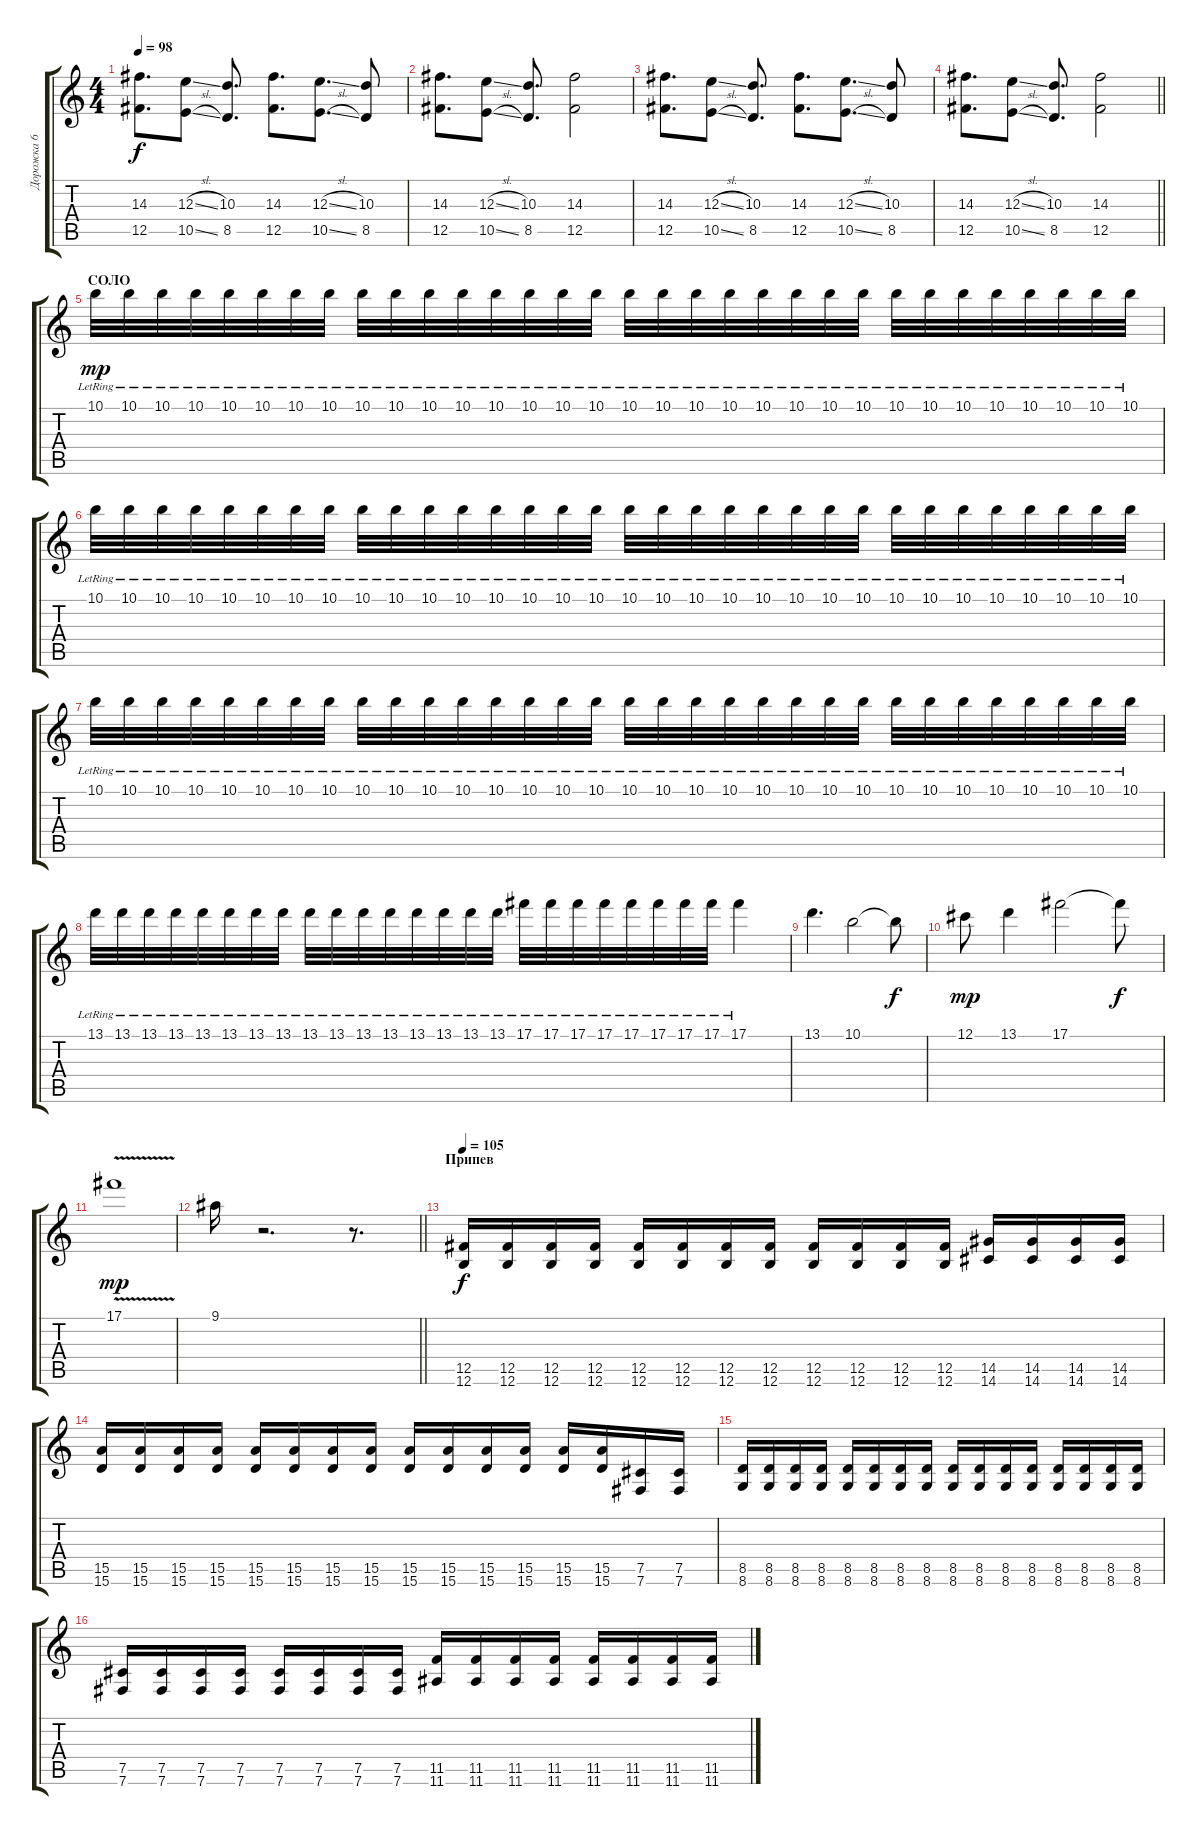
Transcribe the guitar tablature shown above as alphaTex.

\track ("Дорожка 6" "Дорожка 6") {instrument overdrivenguitar}
\staff {score tabs}
\tuning (Db4 Ab3 E3 B2 Gb2 B1) {hide}
\ts (4 4)
\tempo 98
\clef g2
\ks c
(14.3 12.5).8{d dy f} (12.3{sl} 10.5{sl}).8 (10.3 8.5).8{d} (14.3 12.5).8{d} (12.3{sl} 10.5{sl}).8{d} (10.3 8.5).8 |
(14.3 12.5).8{d} (12.3{sl} 10.5{sl}).8 (10.3 8.5).8{d} (14.3 12.5).2 |
(14.3 12.5).8{d} (12.3{sl} 10.5{sl}).8 (10.3 8.5).8{d} (14.3 12.5).8{d} (12.3{sl} 10.5{sl}).8{d} (10.3 8.5).8 |
\barLineRight lightlight
(14.3 12.5).8{d} (12.3{sl} 10.5{sl}).8 (10.3 8.5).8{d} (14.3 12.5).2 |
\section ("" "СОЛО")
10.1{lr}.32{dy mp} 10.1{lr}.32 10.1{lr}.32 10.1{lr}.32 10.1{lr}.32 10.1{lr}.32 10.1{lr}.32 10.1{lr}.32 10.1{lr}.32 10.1{lr}.32 10.1{lr}.32 10.1{lr}.32 10.1{lr}.32 10.1{lr}.32 10.1{lr}.32 10.1{lr}.32 10.1{lr}.32 10.1{lr}.32 10.1{lr}.32 10.1{lr}.32 10.1{lr}.32 10.1{lr}.32 10.1{lr}.32 10.1{lr}.32 10.1{lr}.32 10.1{lr}.32 10.1{lr}.32 10.1{lr}.32 10.1{lr}.32 10.1{lr}.32 10.1{lr}.32 10.1{lr}.32 |
10.1{lr}.32 10.1{lr}.32 10.1{lr}.32 10.1{lr}.32 10.1{lr}.32 10.1{lr}.32 10.1{lr}.32 10.1{lr}.32 10.1{lr}.32 10.1{lr}.32 10.1{lr}.32 10.1{lr}.32 10.1{lr}.32 10.1{lr}.32 10.1{lr}.32 10.1{lr}.32 10.1{lr}.32 10.1{lr}.32 10.1{lr}.32 10.1{lr}.32 10.1{lr}.32 10.1{lr}.32 10.1{lr}.32 10.1{lr}.32 10.1{lr}.32 10.1{lr}.32 10.1{lr}.32 10.1{lr}.32 10.1{lr}.32 10.1{lr}.32 10.1{lr}.32 10.1{lr}.32 |
10.1{lr}.32 10.1{lr}.32 10.1{lr}.32 10.1{lr}.32 10.1{lr}.32 10.1{lr}.32 10.1{lr}.32 10.1{lr}.32 10.1{lr}.32 10.1{lr}.32 10.1{lr}.32 10.1{lr}.32 10.1{lr}.32 10.1{lr}.32 10.1{lr}.32 10.1{lr}.32 10.1{lr}.32 10.1{lr}.32 10.1{lr}.32 10.1{lr}.32 10.1{lr}.32 10.1{lr}.32 10.1{lr}.32 10.1{lr}.32 10.1{lr}.32 10.1{lr}.32 10.1{lr}.32 10.1{lr}.32 10.1{lr}.32 10.1{lr}.32 10.1{lr}.32 10.1{lr}.32 |
13.1{lr}.32 13.1{lr}.32 13.1{lr}.32 13.1{lr}.32 13.1{lr}.32 13.1{lr}.32 13.1{lr}.32 13.1{lr}.32 13.1{lr}.32 13.1{lr}.32 13.1{lr}.32 13.1{lr}.32 13.1{lr}.32 13.1{lr}.32 13.1{lr}.32 13.1{lr}.32 17.1{lr}.32 17.1{lr}.32 17.1{lr}.32 17.1{lr}.32 17.1{lr}.32 17.1{lr}.32 17.1{lr}.32 17.1{lr}.32 17.1{lr}.4 |
13.1.4{d} 10.1.2 10.1{t}.8{dy f} |
12.1.8{dy mp} 13.1.4 17.1.2 17.1{t}.8{dy f} |
17.1{v}.1{dy mp} |
\barLineRight lightlight
9.1.16 r.2{d} r.8{d} |
\section ("" "Припев")
\tempo 105
(12.5 12.6).16{dy f} (12.5 12.6).16 (12.5 12.6).16 (12.5 12.6).16 (12.5 12.6).16 (12.5 12.6).16 (12.5 12.6).16 (12.5 12.6).16 (12.5 12.6).16 (12.5 12.6).16 (12.5 12.6).16 (12.5 12.6).16 (14.5 14.6).16 (14.5 14.6).16 (14.5 14.6).16 (14.5 14.6).16 |
(15.5 15.6).16 (15.5 15.6).16 (15.5 15.6).16 (15.5 15.6).16 (15.5 15.6).16 (15.5 15.6).16 (15.5 15.6).16 (15.5 15.6).16 (15.5 15.6).16 (15.5 15.6).16 (15.5 15.6).16 (15.5 15.6).16 (15.5 15.6).16 (15.5 15.6).16 (7.5 7.6).16 (7.5 7.6).16 |
(8.5 8.6).16 (8.5 8.6).16 (8.5 8.6).16 (8.5 8.6).16 (8.5 8.6).16 (8.5 8.6).16 (8.5 8.6).16 (8.5 8.6).16 (8.5 8.6).16 (8.5 8.6).16 (8.5 8.6).16 (8.5 8.6).16 (8.5 8.6).16 (8.5 8.6).16 (8.5 8.6).16 (8.5 8.6).16 |
(7.5 7.6).16 (7.5 7.6).16 (7.5 7.6).16 (7.5 7.6).16 (7.5 7.6).16 (7.5 7.6).16 (7.5 7.6).16 (7.5 7.6).16 (11.5 11.6).16 (11.5 11.6).16 (11.5 11.6).16 (11.5 11.6).16 (11.5 11.6).16 (11.5 11.6).16 (11.5 11.6).16 (11.5 11.6).16
